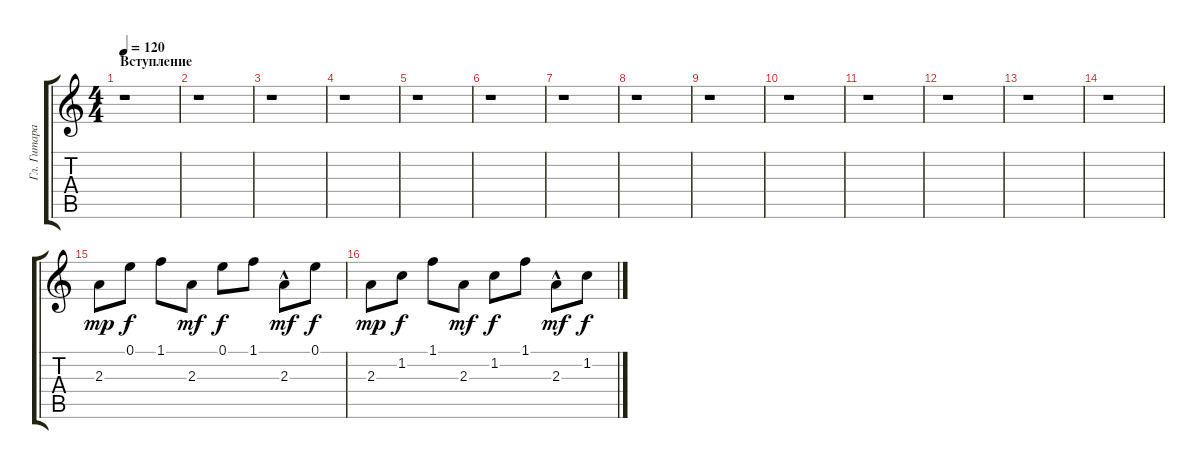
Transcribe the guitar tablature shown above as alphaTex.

\track ("Гл. Гитара" "Гл. Гитара") {instrument distortionguitar}
\staff {score tabs}
\tuning (E4 B3 G3 D3 A2 E2) {hide}
\ts (4 4)
\section ("" "Вступление")
\tempo 120
\clef g2
\ks c
r.1{dy mp instrument distortionguitar} |
r.1 |
r.1 |
r.1 |
r.1 |
r.1 |
r.1 |
r.1 |
r.1 |
r.1 |
r.1 |
r.1 |
r.1 |
r.1 |
2.3.8 0.1.8{dy f} 1.1.8 2.3.8{dy mf} 0.1.8{dy f} 1.1.8 2.3{hac}.8{dy mf} 0.1.8{dy f} |
2.3.8{dy mp} 1.2.8{dy f} 1.1.8 2.3.8{dy mf} 1.2.8{dy f} 1.1.8 2.3{hac}.8{dy mf} 1.2.8{dy f}
